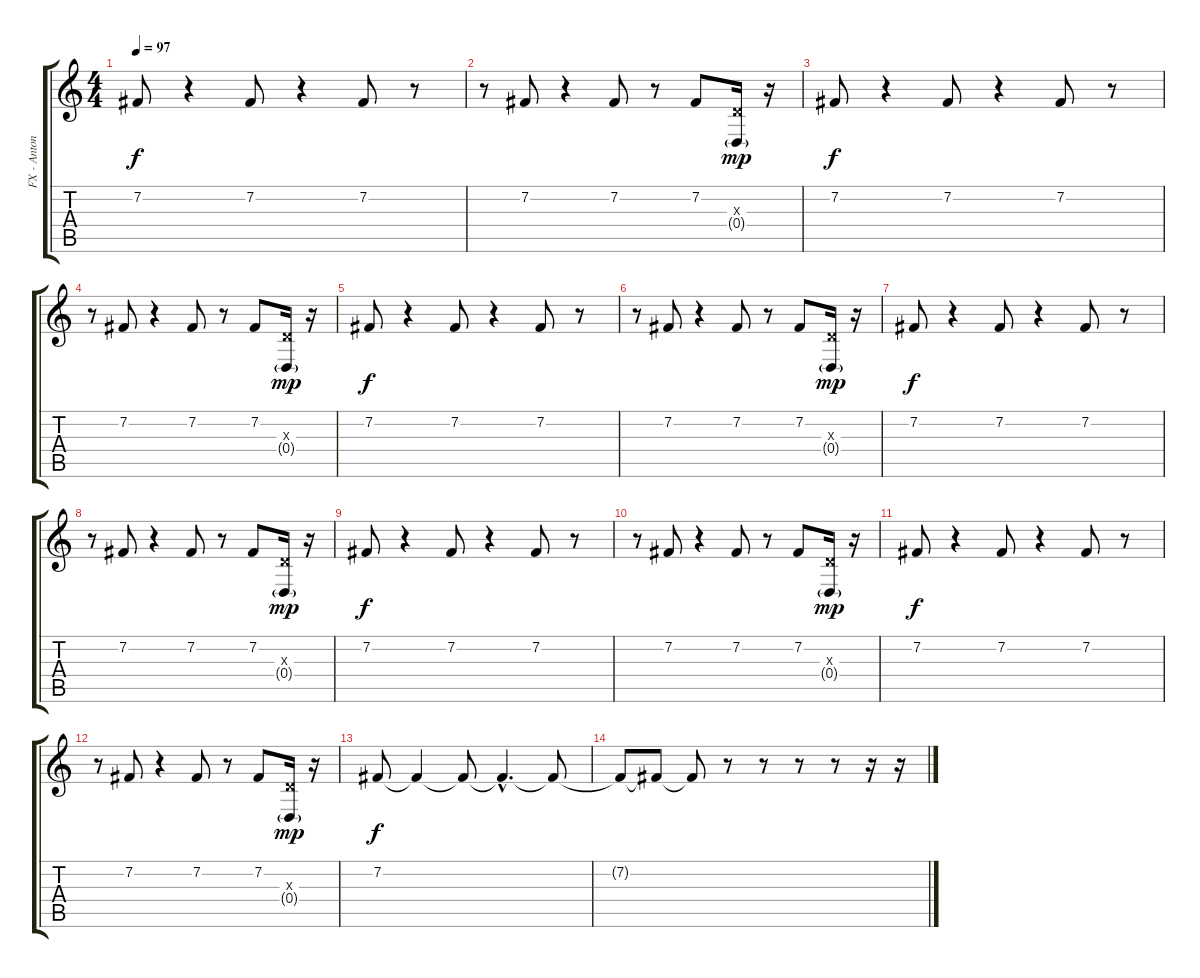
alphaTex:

\track ("FX - Antony" "FX - Anton") {instrument lead1square}
\staff {score tabs}
\tuning (E4 B3 G3 D3 A2 E2) {hide}
\ts (4 4)
\tempo 97
\clef g2
\ks c
7.2.8{dy f} r.4 7.2.8 r.4 7.2.8 r.8 |
r.8 7.2.8 r.4 7.2.8 r.8 7.2.8 (7.3{x} 0.4{g}).16{dy mp} r.16 |
7.2.8{dy f} r.4 7.2.8 r.4 7.2.8 r.8 |
r.8 7.2.8 r.4 7.2.8 r.8 7.2.8 (7.3{x} 0.4{g}).16{dy mp} r.16 |
7.2.8{dy f} r.4 7.2.8 r.4 7.2.8 r.8 |
r.8 7.2.8 r.4 7.2.8 r.8 7.2.8 (7.3{x} 0.4{g}).16{dy mp} r.16 |
7.2.8{dy f} r.4 7.2.8 r.4 7.2.8 r.8 |
r.8 7.2.8 r.4 7.2.8 r.8 7.2.8 (7.3{x} 0.4{g}).16{dy mp} r.16 |
7.2.8{dy f} r.4 7.2.8 r.4 7.2.8 r.8 |
r.8 7.2.8 r.4 7.2.8 r.8 7.2.8 (7.3{x} 0.4{g}).16{dy mp} r.16 |
7.2.8{dy f} r.4 7.2.8 r.4 7.2.8 r.8 |
r.8 7.2.8 r.4 7.2.8 r.8 7.2.8 (7.3{x} 0.4{g}).16{dy mp} r.16 |
7.2.8{dy f volume 5} 7.2{t}.4 7.2{t}.8 7.2{hac t}.4{d} 7.2{t}.8{volume 2} |
7.2{t}.8 7.2{t}.8 7.2{t}.8 r.8 r.8 r.8 r.8 r.16 r.16
